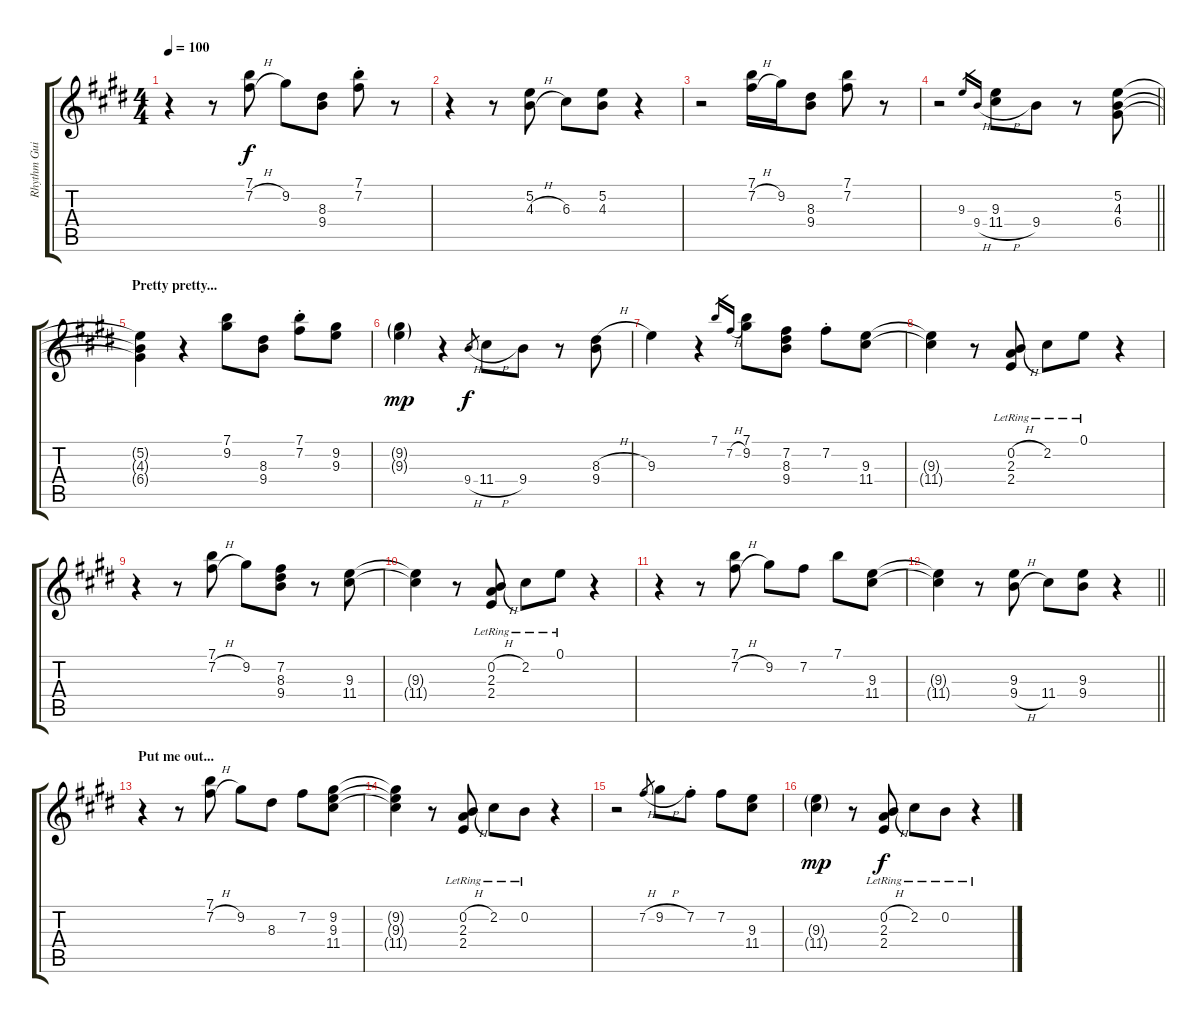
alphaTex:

\track ("Rhythm Guitar II (Ronie)" "Rhythm Gui") {instrument electricguitarjazz}
\staff {score tabs}
\tuning (E4 B3 G3 D3 A2 E2) {hide}
\ts (4 4)
\tempo 100
\clef g2
\ks c#minor
r.4{dy f} r.8 (7.1 7.2{h}).8 9.2.8 (8.3 9.4).8 (7.1{st} 7.2{st}).8 r.8 |
r.4 r.8 (5.2 4.3{h}).8 6.3.8 (5.2 4.3).8 r.4 |
r.2 (7.1 7.2{h}).16 9.2.16 (8.3 9.4).8 (7.1 7.2).8 r.8 |
\barLineRight lightlight
r.2 9.3.16{gr} 9.4{h}.16{gr} (9.3 11.4{h}).8 9.4.8 r.8 (5.2 4.3 6.4).8 |
\section ("" "Pretty pretty...")
(5.2{t} 4.3{t} 6.4{t}).4 r.4 (7.1 9.2).8 (8.3 9.4).8 (7.1{st} 7.2{st}).8 (9.2 9.3).8 |
(9.2{g} 9.3{g}).4{dy mp} r.4 9.4{h}.8{gr dy f} 11.4{h}.8 9.4.8 r.8 (8.3{h} 9.4).8 |
9.3.4 r.4 7.1.16{gr} 7.2{h}.16{gr} (7.1 9.2).8 (7.2 8.3 9.4).8 7.2{st}.8 (9.3 11.4).8 |
(9.3{t} 11.4{t}).4 r.8 (0.2{h lr} 2.3{lr} 2.4{lr}).8 2.2{lr}.8 0.1{lr}.8 r.4 |
\ks e
r.4 r.8 (7.1 7.2{h}).8 9.2.8 (7.2 8.3 9.4).8 r.8 (9.3 11.4).8 |
\ks c#minor
(9.3{t} 11.4{t}).4 r.8 (0.2{h lr} 2.3{lr} 2.4{lr}).8 2.2{lr}.8 0.1{lr}.8 r.4 |
r.4 r.8 (7.1 7.2{h}).8 9.2.8 7.2.8 7.1.8 (9.3 11.4).8 |
\barLineRight lightlight
(9.3{t} 11.4{t}).4 r.8 (9.3 9.4{h}).8 11.4.8 (9.3 9.4).8 r.4 |
\section ("" "Put me out...")
\ks e
r.4 r.8 (7.1 7.2{h}).8 9.2.8 8.3.8 7.2.8 (9.2 9.3 11.4).8 |
\ks c#minor
(9.2{t} 9.3{t} 11.4{t}).4 r.8 (0.2{h lr} 2.3{lr} 2.4{lr}).8 2.2{lr}.8 0.2{lr}.8 r.4 |
r.2 7.2{h}.8{gr} 9.2{h}.8 7.2{st}.8 7.2.8 (9.3 11.4).8 |
\ks e
(9.3{g} 11.4{g}).4{dy mp} r.8 (0.2{h lr} 2.3{lr} 2.4{lr}).8{dy f} 2.2{lr}.8 0.2{lr}.8 r.4
